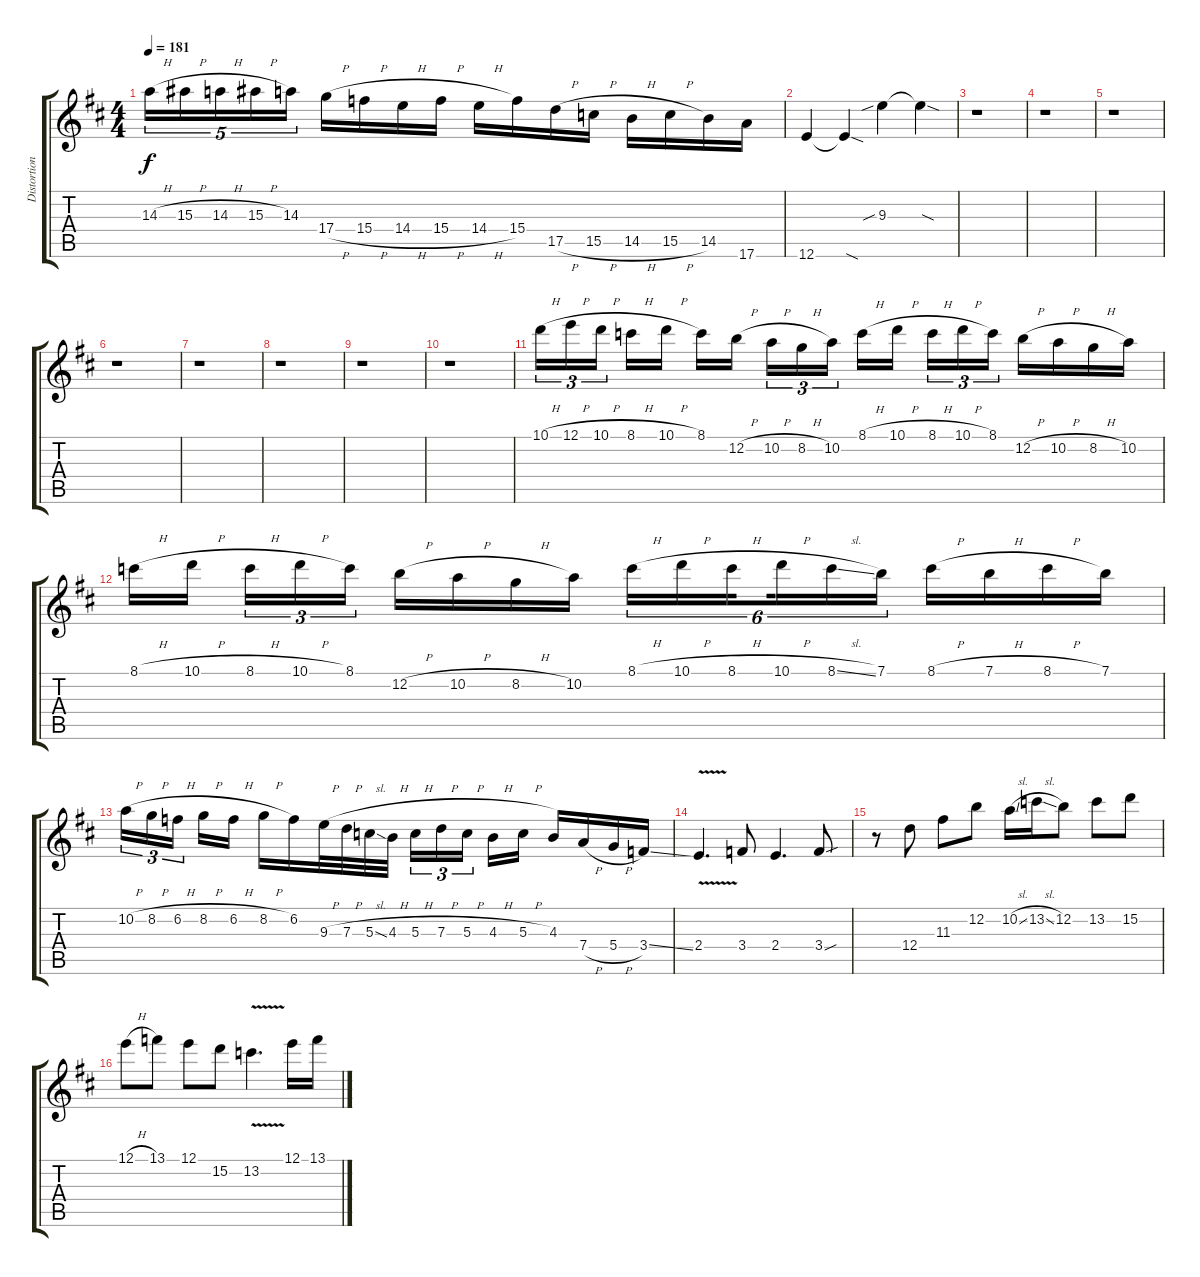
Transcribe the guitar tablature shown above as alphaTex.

\track ("Distortion w/ Wah-wah" "Distortion") {instrument distortionguitar}
\staff {score tabs}
\tuning (E4 B3 G3 D3 A2 E2) {hide}
\ts (4 4)
\tempo 181
\clef g2
\ks d
14.3{h}.16{tu (5 4) dy f} 15.3{h}.16{tu (5 4)} 14.3{h}.16{tu (5 4)} 15.3{h}.16{tu (5 4)} 14.3.16{tu (5 4)} 17.4{h}.16 15.4{h}.16 14.4{h}.16 15.4{h}.16 14.4{h}.16 15.4.16 17.5{h}.16 15.5{h}.16 14.5{h}.16 15.5{h}.16 14.5.16 17.6.16 |
12.6.4 12.6{sod t}.4 9.3{sib}.4 9.3{sod t}.4 |
r.1 |
r.1 |
r.1 |
r.1 |
r.1 |
r.1 |
r.1 |
r.1 |
10.1{h}.16{tu (3 2)} 12.1{h}.16{tu (3 2)} 10.1{h}.16{tu (3 2) beam splitsecondary} 8.1{h}.16 10.1{h}.16 8.1.16 12.2{h}.16{beam splitsecondary} 10.2{h}.16{tu (3 2)} 8.2{h}.16{tu (3 2)} 10.2.16{tu (3 2)} 8.1{h}.16 10.1{h}.16{beam splitsecondary} 8.1{h}.16{tu (3 2)} 10.1{h}.16{tu (3 2)} 8.1.16{tu (3 2)} 12.2{h}.16 10.2{h}.16 8.2{h}.16 10.2.16 |
8.1{h}.16 10.1{h}.16{beam splitsecondary} 8.1{h}.16{tu (3 2)} 10.1{h}.16{tu (3 2)} 8.1.16{tu (3 2)} 12.2{h}.16 10.2{h}.16 8.2{h}.16 10.2.16 8.1{h}.16{tu (6 4)} 10.1{h}.16{tu (6 4)} 8.1{h}.16{tu (6 4) beam splitsecondary} 10.1{h}.16{tu (6 4)} 8.1{sl}.16{tu (6 4)} 7.1.16{tu (6 4)} 8.1{h}.16 7.1{h}.16 8.1{h}.16 7.1.16 |
10.2{h}.16{tu (3 2)} 8.2{h}.16{tu (3 2)} 6.2{h}.16{tu (3 2) beam splitsecondary} 8.2{h}.16 6.2{h}.16 8.2{h}.16 6.2.16 9.3{h}.32 7.3{h}.32 5.3{sl}.32 4.3{h}.32 5.3{h}.16{tu (3 2)} 7.3{h}.16{tu (3 2)} 5.3{h}.16{tu (3 2) beam splitsecondary} 4.3{h}.16 5.3{h}.16 4.3.16 7.4{h}.16 5.4{h}.16 3.4{ss}.16 |
2.4{v}.4{d} 3.4.8 2.4.4{d} 3.4{sou}.8 |
r.8 12.4.8 11.3.8 12.2.8 10.2{sl}.16 13.2{sl}.16 12.2.8 13.2.8 15.2.8 |
12.1{h}.8 13.1.8 12.1.8 15.2.8 13.2{v}.4{d} 12.1.16 13.1.16
